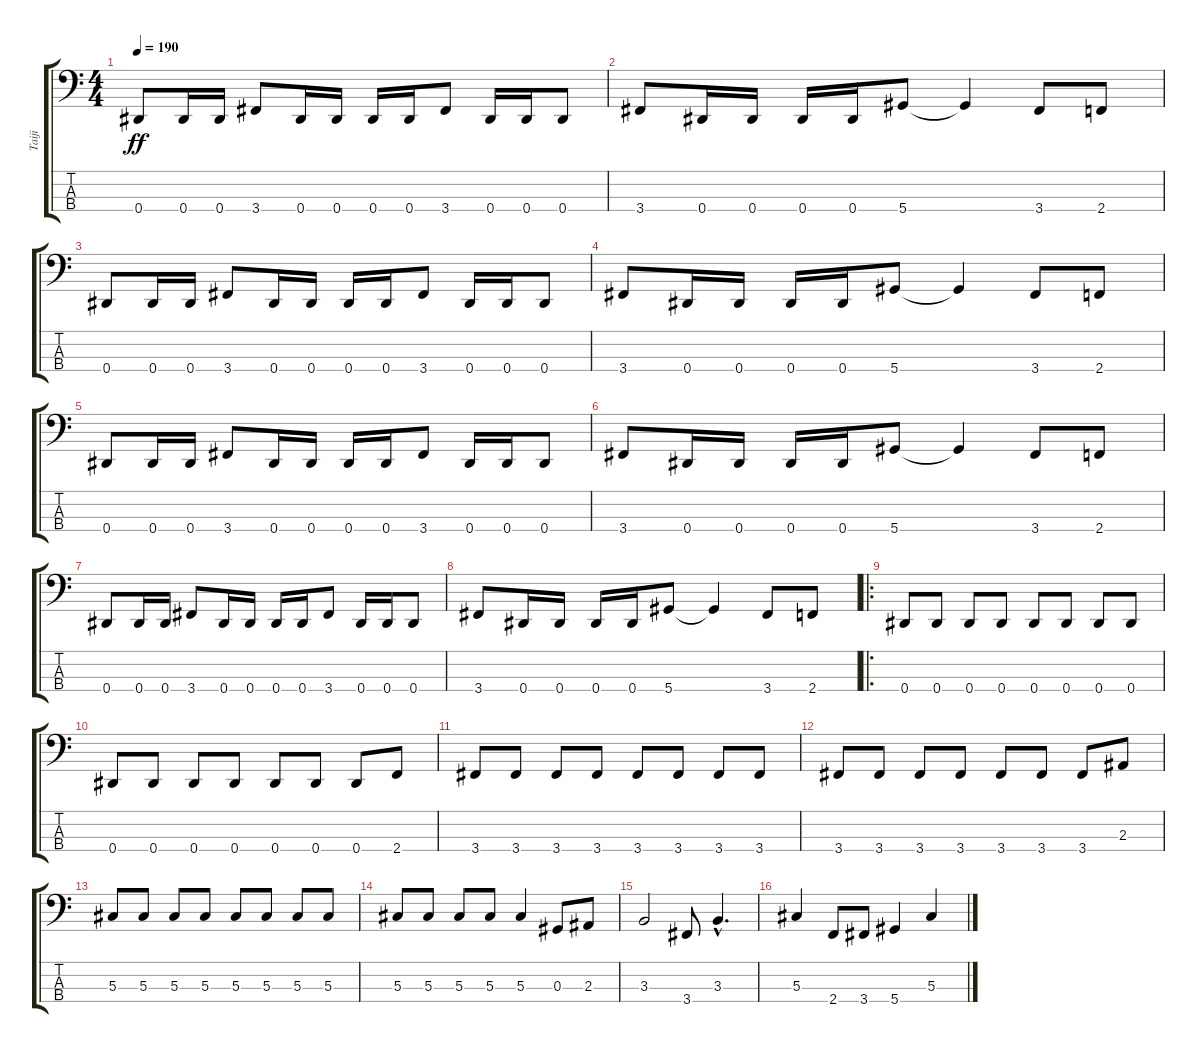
\track ("Taiji" "Taiji") {instrument electricbassfinger}
\staff {score tabs}
\tuning (Gb2 Db2 Ab1 Eb1) {hide}
\ts (4 4)
\tempo 190
\clef f4
\ks c
0.4.8{dy ff} 0.4.16 0.4.16 3.4.8 0.4.16 0.4.16 0.4.16 0.4.16 3.4.8 0.4.16 0.4.16 0.4.8 |
3.4.8 0.4.16 0.4.16 0.4.16 0.4.16 5.4.8 5.4{t}.4 3.4.8 2.4.8 |
0.4.8 0.4.16 0.4.16 3.4.8 0.4.16 0.4.16 0.4.16 0.4.16 3.4.8 0.4.16 0.4.16 0.4.8 |
3.4.8 0.4.16 0.4.16 0.4.16 0.4.16 5.4.8 5.4{t}.4 3.4.8 2.4.8 |
0.4.8 0.4.16 0.4.16 3.4.8 0.4.16 0.4.16 0.4.16 0.4.16 3.4.8 0.4.16 0.4.16 0.4.8 |
3.4.8 0.4.16 0.4.16 0.4.16 0.4.16 5.4.8 5.4{t}.4 3.4.8 2.4.8 |
0.4.8 0.4.16 0.4.16 3.4.8 0.4.16 0.4.16 0.4.16 0.4.16 3.4.8 0.4.16 0.4.16 0.4.8 |
3.4.8 0.4.16 0.4.16 0.4.16 0.4.16 5.4.8 5.4{t}.4 3.4.8 2.4.8 |
\ro
0.4.8 0.4.8 0.4.8 0.4.8 0.4.8 0.4.8 0.4.8 0.4.8 |
0.4.8 0.4.8 0.4.8 0.4.8 0.4.8 0.4.8 0.4.8 2.4.8 |
3.4.8 3.4.8 3.4.8 3.4.8 3.4.8 3.4.8 3.4.8 3.4.8 |
3.4.8 3.4.8 3.4.8 3.4.8 3.4.8 3.4.8 3.4.8 2.3.8 |
5.3.8 5.3.8 5.3.8 5.3.8 5.3.8 5.3.8 5.3.8 5.3.8 |
5.3.8 5.3.8 5.3.8 5.3.8 5.3.4 0.3.8 2.3.8 |
3.3.2 3.4.8 3.3{hac}.4{d} |
5.3.4 2.4.8 3.4.8 5.4.4 5.3.4
